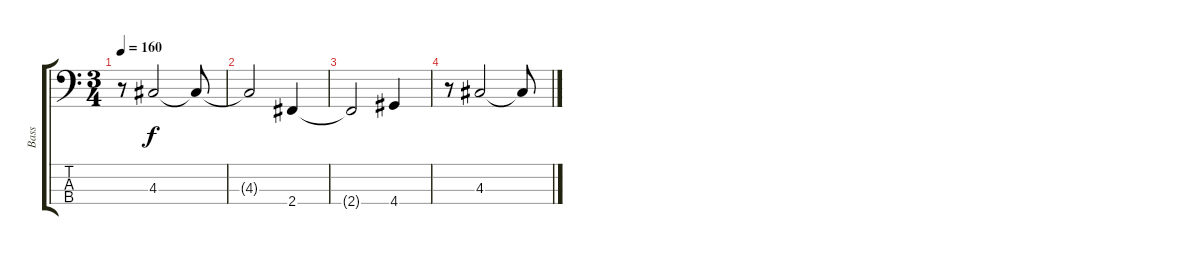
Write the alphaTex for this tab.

\track ("Bass" "Bass") {instrument electricbassfinger}
\staff {score tabs}
\tuning (G2 D2 A1 E1) {hide}
\ts (3 4)
\tempo 160
\clef f4
\ks c
r.8{dy f} 4.3.2 4.3{t}.8 |
4.3{t}.2 2.4.4 |
2.4{t}.2 4.4.4 |
r.8 4.3.2 4.3{t}.8
